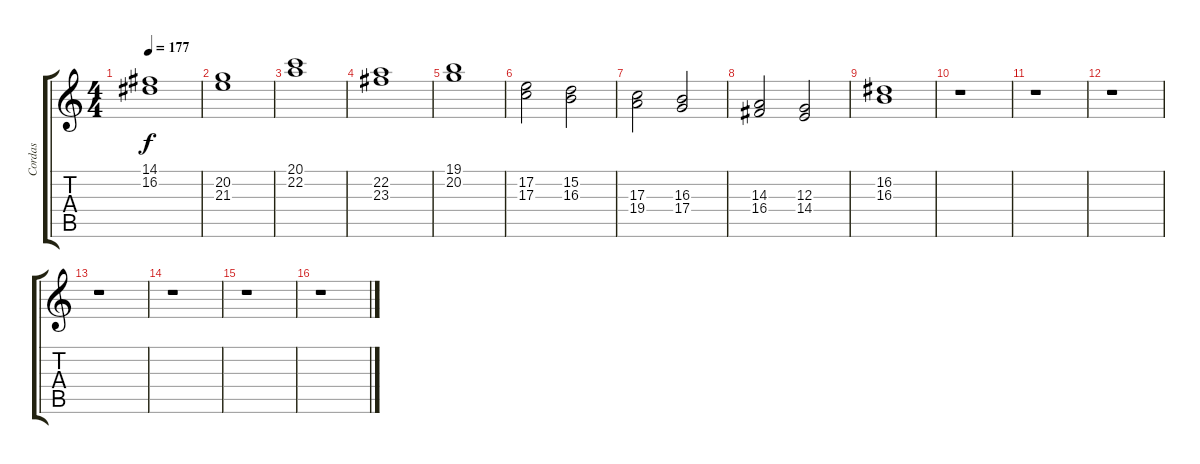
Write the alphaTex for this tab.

\track ("Cordas" "Cordas") {instrument stringensemble1}
\staff {score tabs}
\tuning (E4 B3 G3 D3 A2 E2) {hide}
\ts (4 4)
\tempo 177
\clef g2
\ks c
(14.1 16.2).1{dy f} |
(20.2 21.3).1 |
(20.1 22.2).1 |
(22.2 23.3).1 |
(19.1 20.2).1 |
(17.2 17.3).2 (15.2 16.3).2 |
(17.3 19.4).2 (16.3 17.4).2 |
(14.3 16.4).2 (12.3 14.4).2 |
(16.2 16.3).1 |
r.1 |
r.1 |
r.1 |
r.1 |
r.1 |
r.1 |
r.1
